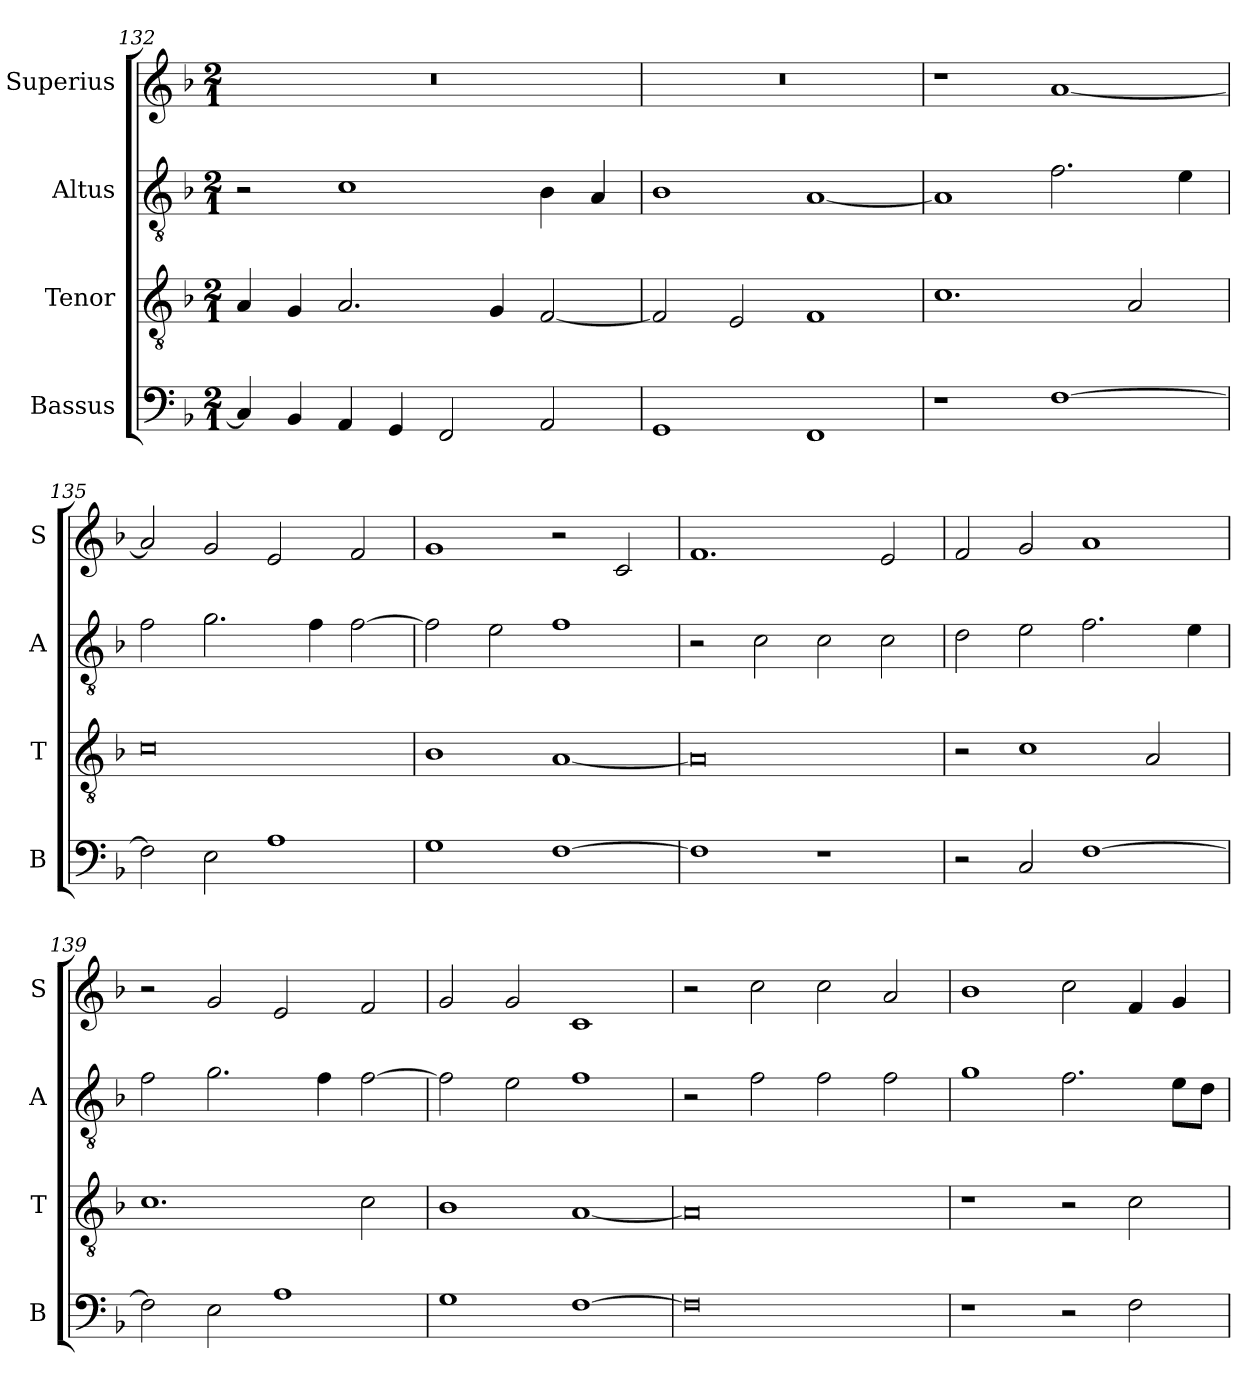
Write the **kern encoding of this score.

**kern	**kern	**kern	**kern
*part4	*part3	*part2	*part1
*staff4	*staff3	*staff2	*staff1
*I"Bassus	*I"Tenor	*I"Altus	*I"Superius
*I'B	*I'T	*I'A	*I'S
*clefF4	*clefGv2	*clefGv2	*clefG2
*k[b-]	*k[b-]	*k[b-]	*k[b-]
*F:	*F:	*F:	*F:
*M2/1	*M2/1	*M2/1	*M2/1
=132	=132	=132	=132
4C]	4A	2r	0r
4BB-	4G	.	.
4AA	2.A	1c	.
4GG	.	.	.
2FF	.	.	.
.	4G	.	.
2AA	[2F	4B-	.
.	.	4A	.
=133	=133	=133	=133
1GG	2F]	1B-	0r
.	2E	.	.
1FF	1F	[1A	.
=134	=134	=134	=134
1r	1.c	1A]	1r
[1F	.	2.f	[1a
.	2A	.	.
.	.	4e	.
=135	=135	=135	=135
2F]	0c	2f	2a]
2E	.	2.g	2g
1A	.	.	2e
.	.	4f	.
.	.	[2f	2f
=136	=136	=136	=136
1G	1B-	2f]	1g
.	.	2e	.
[1F	[1A	1f	2r
.	.	.	2c
=137	=137	=137	=137
1F]	0A]	2r	1.f
.	.	2c	.
1r	.	2c	.
.	.	2c	2e
=138	=138	=138	=138
2r	2r	2d	2f
2C	1c	2e	2g
[1F	.	2.f	1a
.	2A	.	.
.	.	4e	.
=139	=139	=139	=139
2F]	1.c	2f	2r
2E	.	2.g	2g
1A	.	.	2e
.	.	4f	.
.	2c	[2f	2f
=140	=140	=140	=140
1G	1B-	2f]	2g
.	.	2e	2g
[1F	[1A	1f	1c
=141	=141	=141	=141
0F]	0A]	2r	2r
.	.	2f	2cc
.	.	2f	2cc
.	.	2f	2a
=142	=142	=142	=142
1r	1r	1g	1b-
2r	2r	2.f	2cc
2F	2c	.	4f
.	.	8eL	4g
.	.	8dJ	.
=	=	=	=
*-	*-	*-	*-
